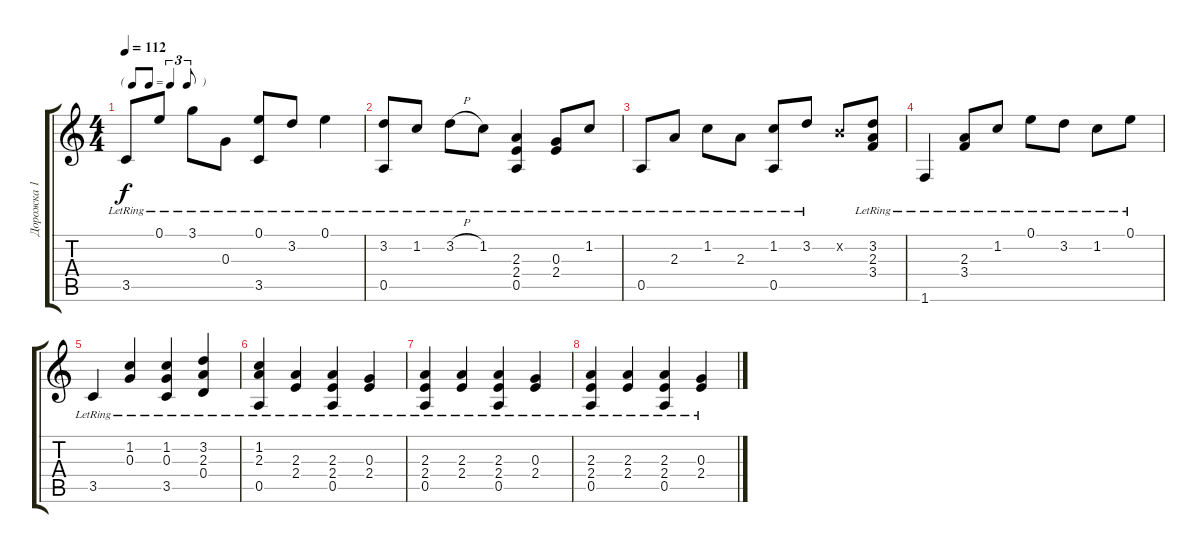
\track ("Дорожка 1" "Дорожка 1") {instrument acousticguitarsteel}
\staff {score tabs}
\tuning (E4 B3 G3 D3 A2 E2) {hide}
\ts (4 4)
\tf triplet8th
\tempo 112
\clef g2
\ks c
3.5{lr}.8{dy f} 0.1{lr}.8 3.1{lr}.8 0.3{lr}.8 (0.1{lr} 3.5{lr}).8 3.2{lr}.8 0.1{lr}.4 |
(3.2{lr} 0.5{lr}).8 1.2{lr}.8 3.2{h lr}.8 1.2{lr}.8 (2.3{lr} 2.4{lr} 0.5{lr}).4 (0.3{lr} 2.4{lr}).8 1.2{lr}.8 |
0.5{lr}.8 2.3{lr}.8 1.2{lr}.8 2.3{lr}.8 (1.2{lr} 0.5{lr}).8 3.2{lr}.8 0.2{x}.8 (3.2{lr} 2.3{lr} 3.4{lr}).8 |
1.6{lr}.4 (2.3{lr} 3.4{lr}).8 1.2{lr}.8 0.1{lr}.8 3.2{lr}.8 1.2{lr}.8 0.1{lr}.8 |
3.5{lr}.4 (1.2{lr} 0.3{lr}).4 (1.2{lr} 0.3{lr} 3.5{lr}).4 (3.2{lr} 2.3{lr} 0.4{lr}).4 |
(1.2{lr} 2.3{lr} 0.5{lr}).4 (2.3{lr} 2.4{lr}).4 (2.3{lr} 2.4{lr} 0.5{lr}).4 (0.3{lr} 2.4{lr}).4 |
(2.3{lr} 2.4{lr} 0.5{lr}).4 (2.3{lr} 2.4{lr}).4 (2.3{lr} 2.4{lr} 0.5{lr}).4 (0.3{lr} 2.4{lr}).4 |
(2.3{lr} 2.4{lr} 0.5{lr}).4 (2.3{lr} 2.4{lr}).4 (2.3{lr} 2.4{lr} 0.5{lr}).4 (0.3{lr} 2.4{lr}).4
